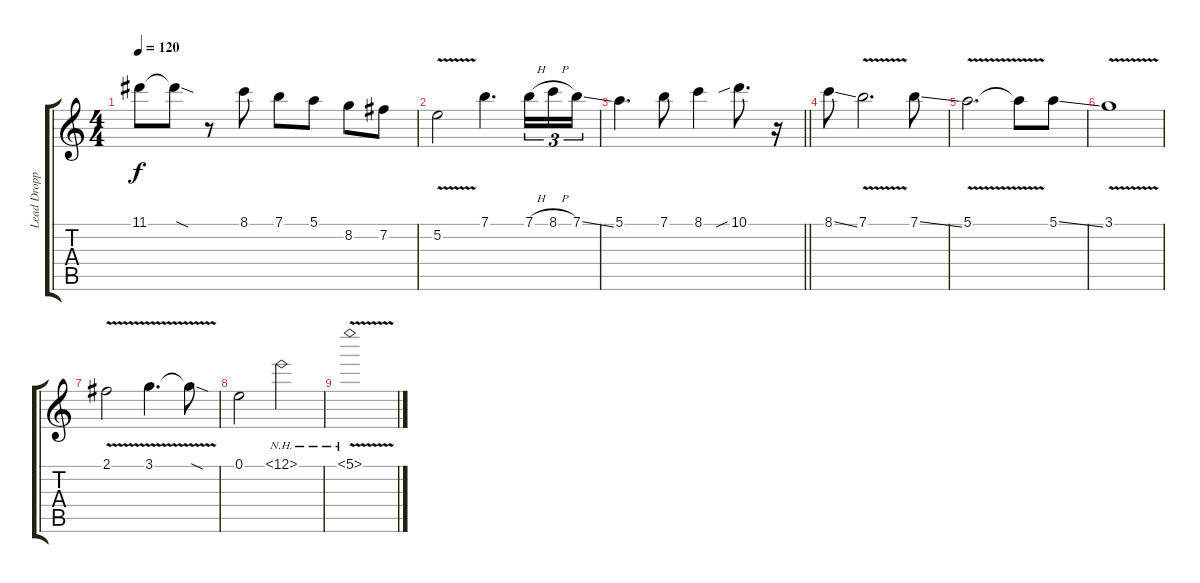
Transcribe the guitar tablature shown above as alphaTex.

\track ("Lead Dropped D " "Lead Dropp") {instrument distortionguitar}
\staff {score tabs}
\tuning (E4 B3 G3 D3 A2 D2) {hide}
\ts (4 4)
\tempo 120
\clef g2
\ks c
11.1.8{dy f} 11.1{sod t}.8 r.8 8.1.8 7.1.8 5.1.8 8.2.8 7.2.8 |
5.2{v}.2 7.1.4{d} 7.1{h}.16{tu (3 2)} 8.1{h}.16{tu (3 2)} 7.1{ss}.16{tu (3 2)} |
\barLineRight lightlight
5.1.4{d} 7.1.8 8.1.4 10.1{sib}.8{d} r.16 |
8.1{ss}.8 7.1{v}.2{d} 7.1{ss}.8 |
5.1{v}.2{d} 5.1{t}.8 5.1{ss}.8 |
3.1{v}.1 |
2.1{v}.2 3.1{v}.4{d} 3.1{sod t}.8 |
0.1.2 12.1{nh}.2 |
5.1{nh v}.1
